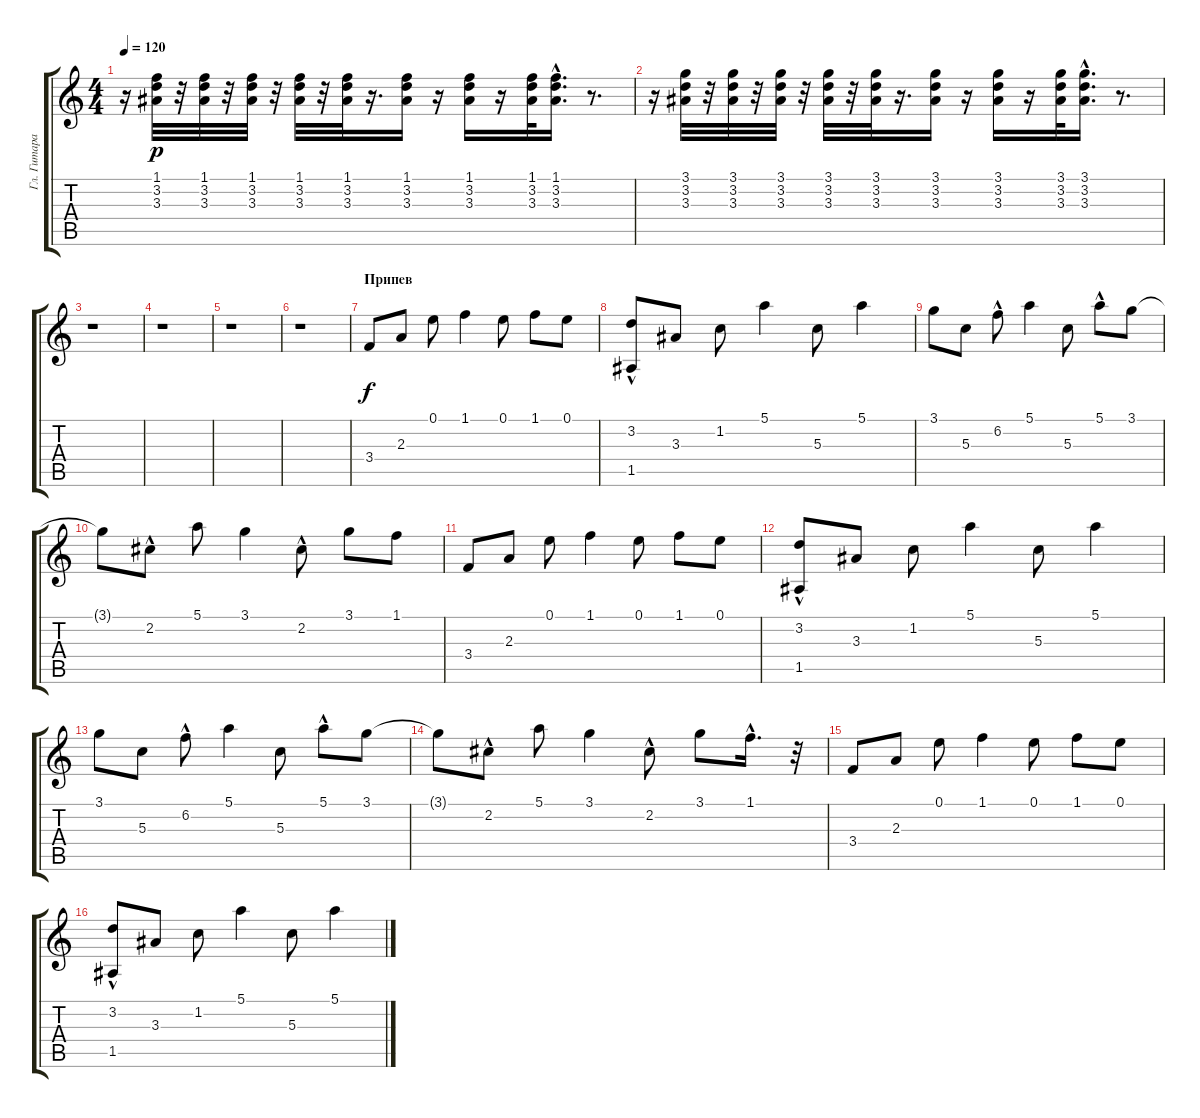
\track ("Гл. Гитара" "Гл. Гитара") {instrument distortionguitar}
\staff {score tabs}
\tuning (E4 B3 G3 D3 A2 E2) {hide}
\ts (4 4)
\tempo 120
\clef g2
\ks c
r.16{dy p} (1.1 3.2 3.3).32 r.32 (1.1 3.2 3.3).32 r.32 (1.1 3.2 3.3).32 r.32 (1.1 3.2 3.3).32 r.32 (1.1 3.2 3.3).32 r.16{d} (1.1 3.2 3.3).16 r.16 (1.1 3.2 3.3).16 r.16 (1.1 3.2 3.3).32 (1.1{hac} 3.2{hac} 3.3{hac}).16{d} r.8{d} |
r.16 (3.1 3.2 3.3).32 r.32 (3.1 3.2 3.3).32 r.32 (3.1 3.2 3.3).32 r.32 (3.1 3.2 3.3).32 r.32 (3.1 3.2 3.3).32 r.16{d} (3.1 3.2 3.3).16 r.16 (3.1 3.2 3.3).16 r.16 (3.1 3.2 3.3).32 (3.1{hac} 3.2{hac} 3.3{hac}).16{d} r.8{d} |
r.1 |
r.1 |
r.1 |
r.1 |
\section ("" "Припев")
3.4.8{dy f} 2.3.8 0.1.8 1.1.4 0.1.8 1.1.8 0.1.8 |
(3.2{hac} 1.5).8 3.3.8 1.2.8 5.1.4 5.3.8 5.1.4 |
3.1.8 5.3.8 6.2{hac}.8 5.1.4 5.3.8 5.1{hac}.8 3.1.8 |
3.1{t}.8 2.2{hac}.8 5.1.8 3.1.4 2.2{hac}.8 3.1.8 1.1.8 |
3.4.8 2.3.8 0.1.8 1.1.4 0.1.8 1.1.8 0.1.8 |
(3.2{hac} 1.5).8 3.3.8 1.2.8 5.1.4 5.3.8 5.1.4 |
3.1.8 5.3.8 6.2{hac}.8 5.1.4 5.3.8 5.1{hac}.8 3.1.8 |
3.1{t}.8 2.2{hac}.8 5.1.8 3.1.4 2.2{hac}.8 3.1.8 1.1{hac}.16{d} r.32 |
3.4.8 2.3.8 0.1.8 1.1.4 0.1.8 1.1.8 0.1.8 |
(3.2{hac} 1.5).8 3.3.8 1.2.8 5.1.4 5.3.8 5.1.4
